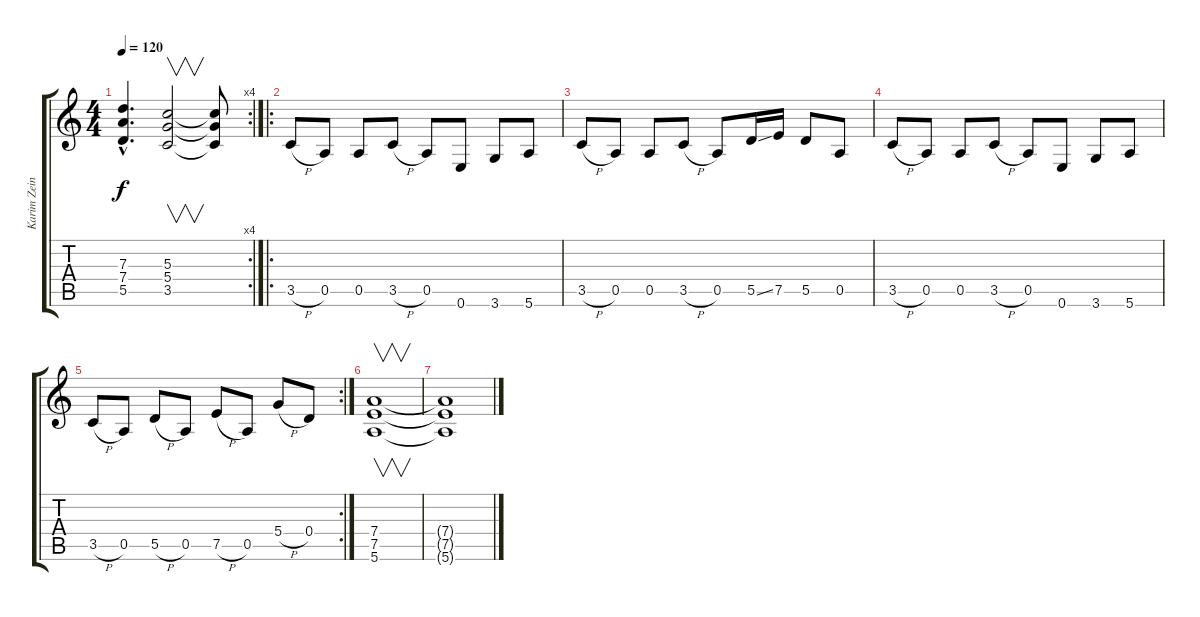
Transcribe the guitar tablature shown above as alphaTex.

\track ("Karim Zein - ( Guitar1 )" "Karim Zein") {instrument overdrivenguitar}
\staff {score tabs}
\tuning (E4 B3 G3 D3 A2 E2) {hide}
\rc 4
\ts (4 4)
\tempo 120
\clef g2
\ks c
(7.3{hac} 7.4{hac} 5.5{hac}).4{d dy f} (5.3 5.4 3.5).2{v} (5.3{t} 5.4{t} 3.5{t}).8 |
\ro
3.5{h}.8 0.5.8 0.5.8 3.5{h}.8 0.5.8 0.6.8 3.6.8 5.6.8 |
3.5{h}.8 0.5.8 0.5.8 3.5{h}.8 0.5.8 5.5{ss}.16 7.5.16 5.5.8 0.5.8 |
3.5{h}.8 0.5.8 0.5.8 3.5{h}.8 0.5.8 0.6.8 3.6.8 5.6.8 |
\rc 2
3.5{h}.8 0.5.8 5.5{h}.8 0.5.8 7.5{h}.8 0.5.8 5.4{h}.8 0.4.8 |
(7.4 7.5 5.6).1{v} |
(7.4{t} 7.5{t} 5.6{t}).1
